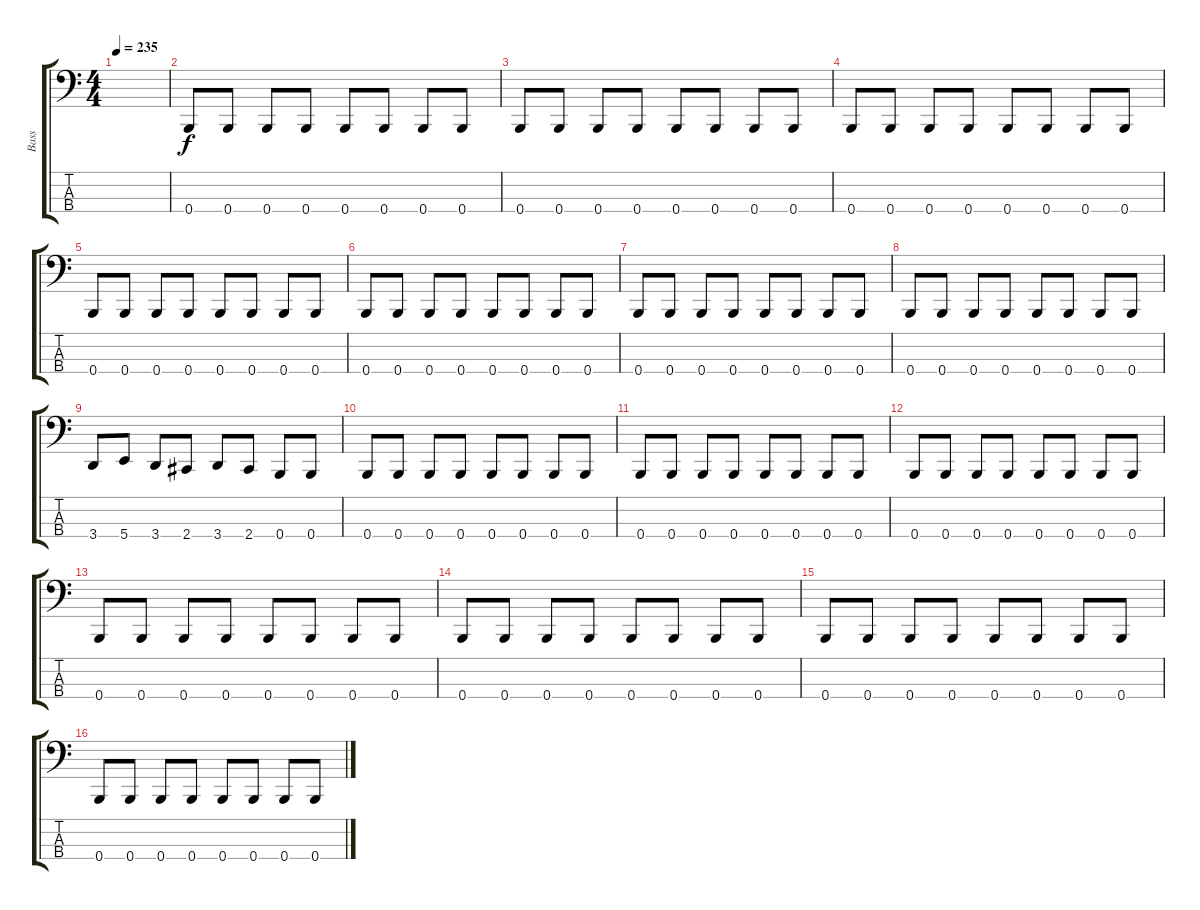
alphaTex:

\track ("Bass" "Bass") {instrument slapbass2}
\staff {score tabs}
\tuning (D2 A1 E1 B0) {hide}
\ts (4 4)
\tempo 235
\clef f4
\ks c
|
0.4.8 0.4.8 0.4.8 0.4.8 0.4.8 0.4.8 0.4.8 0.4.8 |
0.4.8 0.4.8 0.4.8 0.4.8 0.4.8 0.4.8 0.4.8 0.4.8 |
0.4.8 0.4.8 0.4.8 0.4.8 0.4.8 0.4.8 0.4.8 0.4.8 |
0.4.8 0.4.8 0.4.8 0.4.8 0.4.8 0.4.8 0.4.8 0.4.8 |
0.4.8 0.4.8 0.4.8 0.4.8 0.4.8 0.4.8 0.4.8 0.4.8 |
0.4.8 0.4.8 0.4.8 0.4.8 0.4.8 0.4.8 0.4.8 0.4.8 |
0.4.8 0.4.8 0.4.8 0.4.8 0.4.8 0.4.8 0.4.8 0.4.8 |
3.4.8 5.4.8 3.4.8 2.4.8 3.4.8 2.4.8 0.4.8 0.4.8 |
0.4.8 0.4.8 0.4.8 0.4.8 0.4.8 0.4.8 0.4.8 0.4.8 |
0.4.8 0.4.8 0.4.8 0.4.8 0.4.8 0.4.8 0.4.8 0.4.8 |
0.4.8 0.4.8 0.4.8 0.4.8 0.4.8 0.4.8 0.4.8 0.4.8 |
0.4.8 0.4.8 0.4.8 0.4.8 0.4.8 0.4.8 0.4.8 0.4.8 |
0.4.8 0.4.8 0.4.8 0.4.8 0.4.8 0.4.8 0.4.8 0.4.8 |
0.4.8 0.4.8 0.4.8 0.4.8 0.4.8 0.4.8 0.4.8 0.4.8 |
0.4.8 0.4.8 0.4.8 0.4.8 0.4.8 0.4.8 0.4.8 0.4.8
